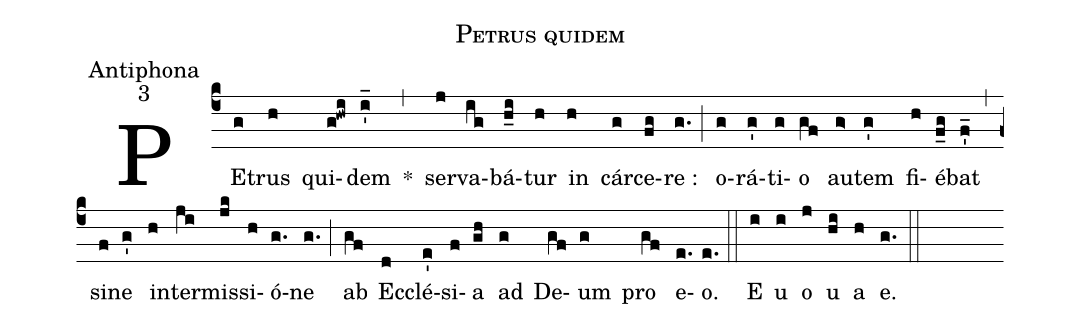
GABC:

name:Petrus quidem;
office-part:Antiphona;
mode:3;
%%
(c4) PE(g)trus(h) qui(g!hwi)dem(i'_) *(,) ser(j)va(ig)bá(h_i)tur(h) in(h) cár(g)ce(fg)re :(g.) (;) o(g)rá(g')ti(g)o(gf) au(g>)tem(g') fi(h)é(f_g)bat(f'_) (,) si(f)ne(g') in(h)ter(ji)mis(jk)si(h)ó(g.)ne(g.) (;) ab(gf) Ec(d)clé(e')si(f)a(gh) ad(g) De(gf)um(g) pro(gf) e(e.)o.(e.) (::)  E(i) u(i) o(j) u(hi) a(h) e.(g.) (::)
